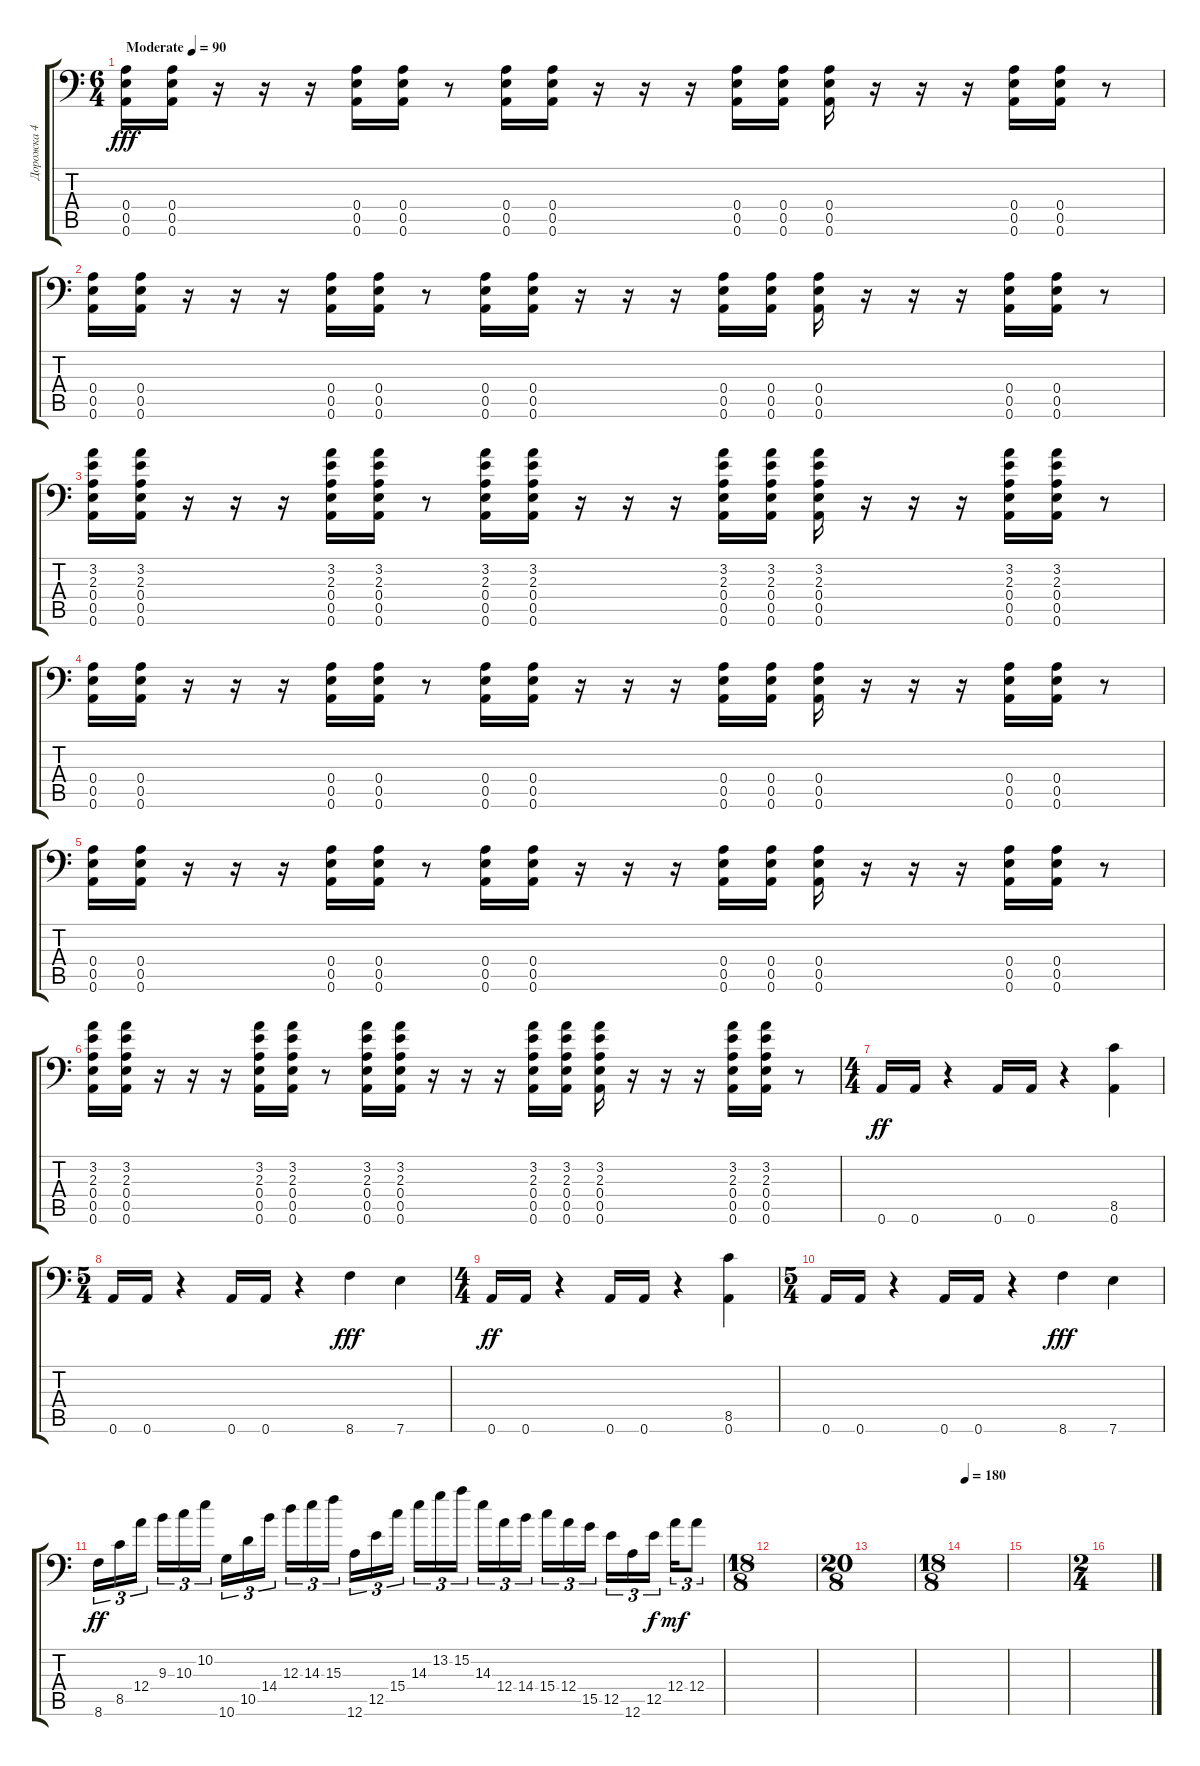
\track ("Дорожка 4" "Дорожка 4") {instrument distortionguitar}
\staff {score tabs}
\tuning (B3 Gb3 D3 A2 E2 A1) {hide}
\ts (6 4)
\tempo (90 "Moderate")
\clef f4
\ks c
(0.4 0.5 0.6).16{dy fff instrument distortionguitar} (0.4 0.5 0.6).16 r.16 r.16 r.16 (0.4 0.5 0.6).16 (0.4 0.5 0.6).16 r.8 (0.4 0.5 0.6).16 (0.4 0.5 0.6).16 r.16 r.16 r.16 (0.4 0.5 0.6).16 (0.4 0.5 0.6).16 (0.4 0.5 0.6).16 r.16 r.16 r.16 (0.4 0.5 0.6).16 (0.4 0.5 0.6).16 r.8 |
(0.4 0.5 0.6).16 (0.4 0.5 0.6).16 r.16 r.16 r.16 (0.4 0.5 0.6).16 (0.4 0.5 0.6).16 r.8 (0.4 0.5 0.6).16 (0.4 0.5 0.6).16 r.16 r.16 r.16 (0.4 0.5 0.6).16 (0.4 0.5 0.6).16 (0.4 0.5 0.6).16 r.16 r.16 r.16 (0.4 0.5 0.6).16 (0.4 0.5 0.6).16 r.8 |
(3.2 2.3 0.4 0.5 0.6).16 (3.2 2.3 0.4 0.5 0.6).16 r.16 r.16 r.16 (3.2 2.3 0.4 0.5 0.6).16 (3.2 2.3 0.4 0.5 0.6).16 r.8 (3.2 2.3 0.4 0.5 0.6).16 (3.2 2.3 0.4 0.5 0.6).16 r.16 r.16 r.16 (3.2 2.3 0.4 0.5 0.6).16 (3.2 2.3 0.4 0.5 0.6).16 (3.2 2.3 0.4 0.5 0.6).16 r.16 r.16 r.16 (3.2 2.3 0.4 0.5 0.6).16 (3.2 2.3 0.4 0.5 0.6).16 r.8 |
(0.4 0.5 0.6).16 (0.4 0.5 0.6).16 r.16 r.16 r.16 (0.4 0.5 0.6).16 (0.4 0.5 0.6).16 r.8 (0.4 0.5 0.6).16 (0.4 0.5 0.6).16 r.16 r.16 r.16 (0.4 0.5 0.6).16 (0.4 0.5 0.6).16 (0.4 0.5 0.6).16 r.16 r.16 r.16 (0.4 0.5 0.6).16 (0.4 0.5 0.6).16 r.8 |
(0.4 0.5 0.6).16 (0.4 0.5 0.6).16 r.16 r.16 r.16 (0.4 0.5 0.6).16 (0.4 0.5 0.6).16 r.8 (0.4 0.5 0.6).16 (0.4 0.5 0.6).16 r.16 r.16 r.16 (0.4 0.5 0.6).16 (0.4 0.5 0.6).16 (0.4 0.5 0.6).16 r.16 r.16 r.16 (0.4 0.5 0.6).16 (0.4 0.5 0.6).16 r.8 |
(3.2 2.3 0.4 0.5 0.6).16 (3.2 2.3 0.4 0.5 0.6).16 r.16 r.16 r.16 (3.2 2.3 0.4 0.5 0.6).16 (3.2 2.3 0.4 0.5 0.6).16 r.8 (3.2 2.3 0.4 0.5 0.6).16 (3.2 2.3 0.4 0.5 0.6).16 r.16 r.16 r.16 (3.2 2.3 0.4 0.5 0.6).16 (3.2 2.3 0.4 0.5 0.6).16 (3.2 2.3 0.4 0.5 0.6).16 r.16 r.16 r.16 (3.2 2.3 0.4 0.5 0.6).16 (3.2 2.3 0.4 0.5 0.6).16 r.8 |
\ts (4 4)
0.6.16{dy ff} 0.6.16 r.4 0.6.16 0.6.16 r.4 (8.5 0.6).4 |
\ts (5 4)
0.6.16 0.6.16 r.4 0.6.16 0.6.16 r.4 8.6.4{dy fff} 7.6.4 |
\ts (4 4)
0.6.16{dy ff} 0.6.16 r.4 0.6.16 0.6.16 r.4 (8.5 0.6).4 |
\ts (5 4)
0.6.16 0.6.16 r.4 0.6.16 0.6.16 r.4 8.6.4{dy fff} 7.6.4 |
8.6.16{tu (3 2) dy ff} 8.5.16{tu (3 2)} 12.4.16{tu (3 2) beam splitsecondary} 9.3.16{tu (3 2)} 10.3.16{tu (3 2)} 10.2.16{tu (3 2)} 10.6.16{tu (3 2)} 10.5.16{tu (3 2)} 14.4.16{tu (3 2) beam splitsecondary} 12.3.16{tu (3 2)} 14.3.16{tu (3 2)} 15.3.16{tu (3 2)} 12.6.16{tu (3 2)} 12.5.16{tu (3 2)} 15.4.16{tu (3 2) beam splitsecondary} 14.3.16{tu (3 2)} 13.2.16{tu (3 2)} 15.2.16{tu (3 2)} 14.3.16{tu (3 2)} 12.4.16{tu (3 2)} 14.4.16{tu (3 2) beam splitsecondary} 15.4.16{tu (3 2)} 12.4.16{tu (3 2)} 15.5.16{tu (3 2)} 12.5.16{tu (3 2)} 12.6.16{tu (3 2)} 12.5.16{tu (3 2) dy f beam splitsecondary} 12.4.16{tu (3 2) dy mf} 12.4.8{tu (3 2)} |
\ts (18 8)
|
\ts (20 8)
|
\ts (18 8)
\tempo 180
|
|
\ts (2 4)
